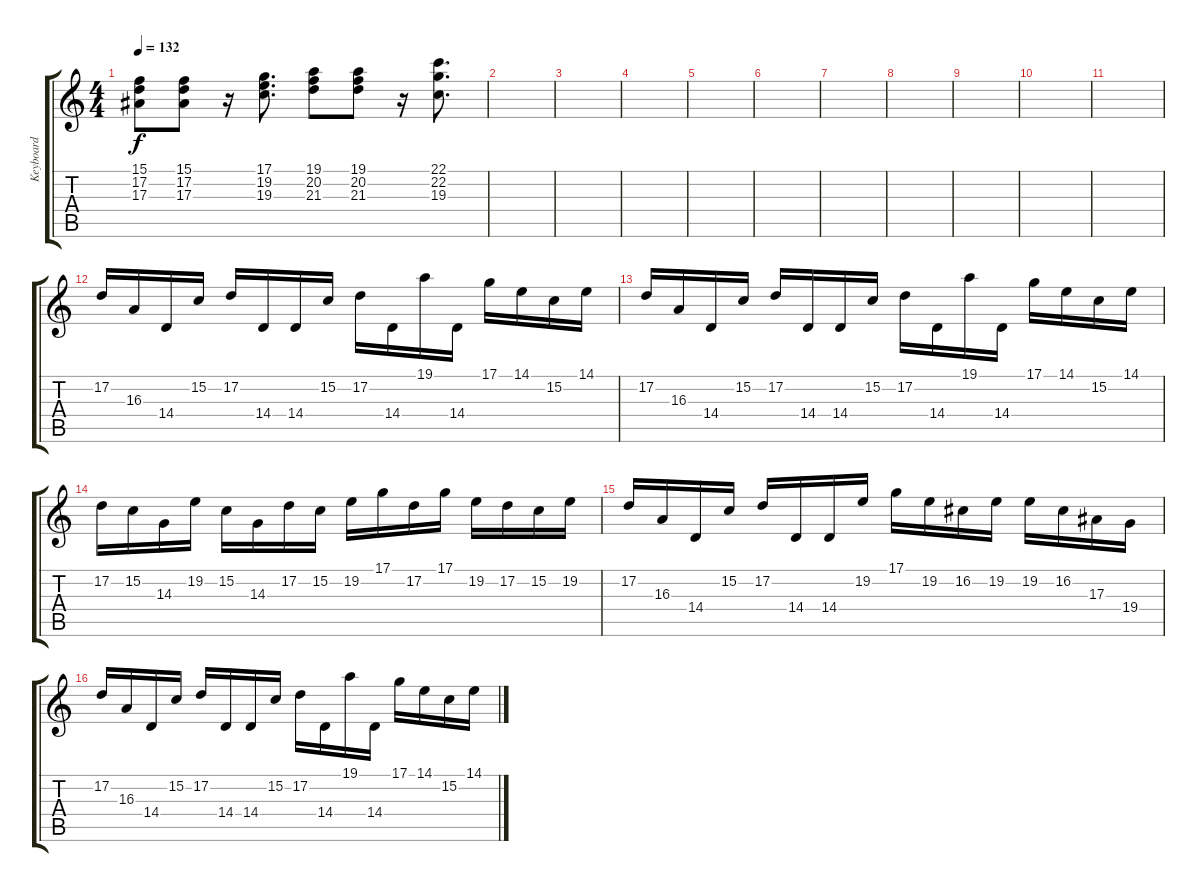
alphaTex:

\track ("Keyboard" "Keyboard") {instrument lead2sawtooth}
\staff {score tabs}
\tuning (D4 A3 F3 C3 G2 C2) {hide}
\ts (4 4)
\tempo 132
\clef g2
\ks c
(15.1 17.2 17.3).8{dy f} (15.1 17.2 17.3).8 r.16 (17.1 19.2 19.3).8{d} (19.1 20.2 21.3).8 (19.1 20.2 21.3).8 r.16 (22.1 22.2 19.3).8{d} |
|
|
|
|
|
|
|
|
|
|
17.2.16{volume 11} 16.3.16 14.4.16 15.2.16 17.2.16 14.4.16 14.4.16 15.2.16 17.2.16 14.4.16 19.1.16 14.4.16 17.1.16 14.1.16 15.2.16 14.1.16 |
17.2.16 16.3.16 14.4.16 15.2.16 17.2.16 14.4.16 14.4.16 15.2.16 17.2.16 14.4.16 19.1.16 14.4.16 17.1.16 14.1.16 15.2.16 14.1.16 |
17.2.16 15.2.16 14.3.16 19.2.16 15.2.16 14.3.16 17.2.16 15.2.16 19.2.16 17.1.16 17.2.16 17.1.16 19.2.16 17.2.16 15.2.16 19.2.16 |
17.2.16 16.3.16 14.4.16 15.2.16 17.2.16 14.4.16 14.4.16 19.2.16 17.1.16 19.2.16 16.2.16 19.2.16 19.2.16 16.2.16 17.3.16 19.4.16 |
17.2.16 16.3.16 14.4.16 15.2.16 17.2.16 14.4.16 14.4.16 15.2.16 17.2.16 14.4.16 19.1.16 14.4.16 17.1.16 14.1.16 15.2.16 14.1.16
